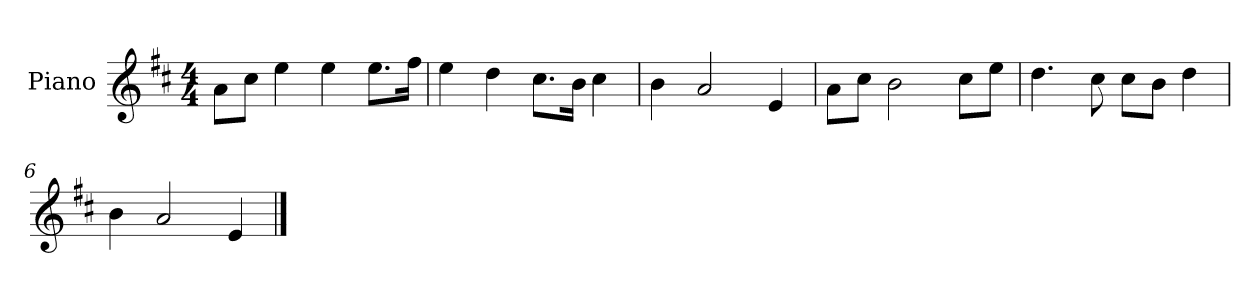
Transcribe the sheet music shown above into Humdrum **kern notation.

**kern
*part1
*staff1
*I"Piano
*I'P-no
*clefG2
*k[f#c#]
*M4/4
*MM90
=1
8a\L
8cc#\J
4ee\
4ee\
8.ee\L
16ff#\Jk
=2
4ee\
4dd\
8.cc#\L
16b\Jk
4cc#\
=3
4b\
2a/
4e/
=4
8a\L
8cc#\J
2b\
8cc#\L
8ee\J
=5
4.dd\
8cc#\
8cc#\L
8b\J
4dd\
=6
4b\
2a/
4e/
==
*-
